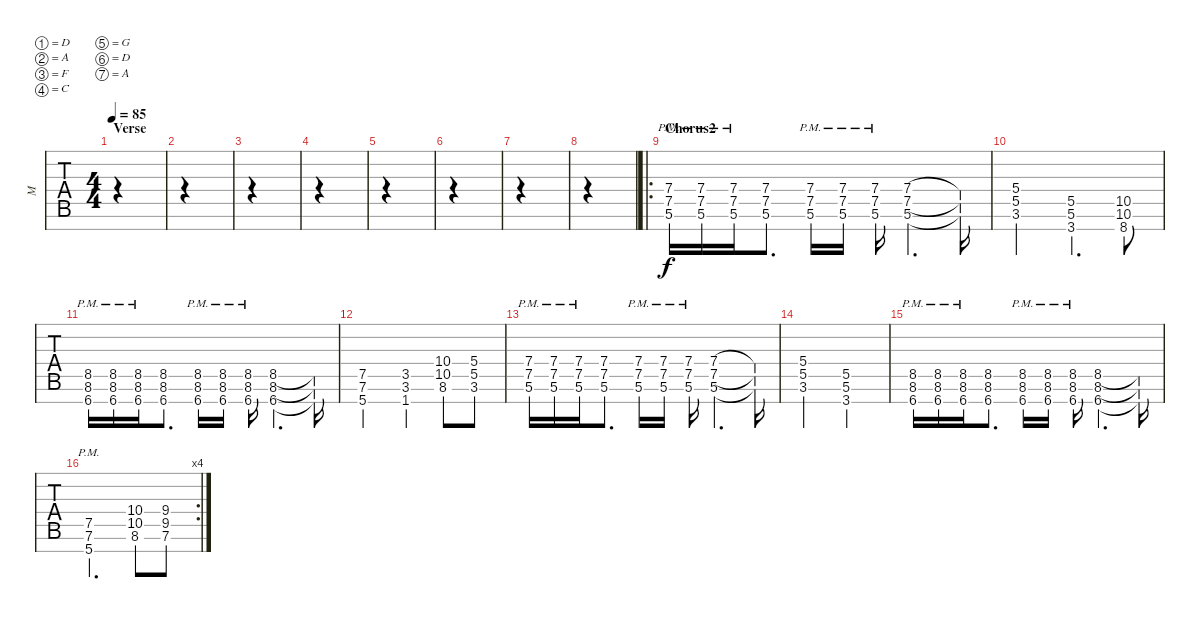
\defaultSystemsLayout 4
\bracketExtendMode groupsimilarinstruments
\otherSystemsTrackNameOrientation horizontal
\track ("Guitar - 2" "M") {solo instrument distortionguitar}
\staff {tabs}
\tuning (D4 A3 F3 C3 G2 D2 A1)
\ts (4 4)
\section ("" "Verse")
\scale
1.06963
\tempo 85
\accidentals auto
\clef g2
\ottava regular
\simile none
\scale
1.03909
\ks bb
|
\scale
0.97679
\scale
0.960908 |
\scale
0.97679
\scale
1.03909 |
\scale
0.97679
\scale
0.960908 |
\scale
1.06495
\scale
1.03909 |
\scale
0.972111
\scale
0.960908 |
\scale
0.972111
\scale
1.03909 |
\scale
0.990827
\scale
0.960908 |
\ro
\section ("" "Chorus2")
\scale
1.0978
\scale
1.03909 (7.5{pm acc forcenatural} 7.4{pm acc forcenatural} 5.6{pm acc forcenatural}).16 (7.5{pm acc forcenatural} 7.4{pm acc forcenatural} 5.6{pm acc forcenatural}).16 (7.5{pm acc forcenatural} 7.4{pm acc forcenatural} 5.6{pm acc forcenatural}).16 (7.5{acc forcenatural} 7.4{acc forcenatural} 5.6{acc forcenatural}).8{d} (7.5{pm acc forcenatural} 7.4{pm acc forcenatural} 5.6{pm acc forcenatural}).16 (7.5{pm acc forcenatural} 7.4{pm acc forcenatural} 5.6{pm acc forcenatural}).16 (7.5{pm acc forcenatural} 7.4{pm acc forcenatural} 5.6{pm acc forcenatural}).16 (7.5{acc forcenatural} 7.4{acc forcenatural} 5.6{acc forcenatural}).4{d} (7.5{t acc forcenatural} 7.4{t acc forcenatural} 5.6{t acc forcenatural}).16 |
\scale
0.967398
\scale
0.960908 (3.6{acc forcenatural} 5.5{acc forcenatural} 5.4{acc forcenatural}).2 (3.7{acc forcenatural} 5.6{acc forcenatural} 5.5{acc forcenatural}).4{d} (8.7{acc forcenatural} 10.6{acc forcenatural} 10.5{acc forcenatural}).8 |
\scale
0.967398
\scale
1.03909 (8.5{pm acc forcenatural} 8.6{pm acc forcenatural} 6.7{pm acc forcenatural}).16 (8.5{pm acc forcenatural} 8.6{pm acc forcenatural} 6.7{pm acc forcenatural}).16 (8.5{pm acc forcenatural} 8.6{pm acc forcenatural} 6.7{pm acc forcenatural}).16 (8.5{acc forcenatural} 8.6{acc forcenatural} 6.7{acc forcenatural}).8{d} (8.5{pm acc forcenatural} 8.6{pm acc forcenatural} 6.7{pm acc forcenatural}).16 (8.5{pm acc forcenatural} 8.6{pm acc forcenatural} 6.7{pm acc forcenatural}).16 (8.5{pm acc forcenatural} 8.6{pm acc forcenatural} 6.7{pm acc forcenatural}).16 (8.5{acc forcenatural} 8.6{acc forcenatural} 6.7{acc forcenatural}).4{d} (8.5{t acc forcenatural} 8.6{t acc forcenatural} 6.7{t acc forcenatural}).16 |
\scale
0.967398
\scale
0.960908 (5.7{acc forcenatural} 7.6{acc forcenatural} 7.5{acc forcenatural}).2 (3.6{acc forcenatural} 3.5{acc forcenatural} 1.7{acc forcenatural}).4 (10.5{acc forcenatural} 10.4{acc forcenatural} 8.6{acc forcenatural}).8 (3.6{acc forcenatural} 5.5{acc forcenatural} 5.4{acc forcenatural}).8 |
\scale
1.0574
\scale
1.03909 (7.5{pm acc forcenatural} 7.4{pm acc forcenatural} 5.6{pm acc forcenatural}).16 (7.5{pm acc forcenatural} 7.4{pm acc forcenatural} 5.6{pm acc forcenatural}).16 (7.5{pm acc forcenatural} 7.4{pm acc forcenatural} 5.6{pm acc forcenatural}).16 (7.5{acc forcenatural} 7.4{acc forcenatural} 5.6{acc forcenatural}).8{d} (7.5{pm acc forcenatural} 7.4{pm acc forcenatural} 5.6{pm acc forcenatural}).16 (7.5{pm acc forcenatural} 7.4{pm acc forcenatural} 5.6{pm acc forcenatural}).16 (7.5{pm acc forcenatural} 7.4{pm acc forcenatural} 5.6{pm acc forcenatural}).16 (7.5{acc forcenatural} 7.4{acc forcenatural} 5.6{acc forcenatural}).4{d} (7.5{t acc forcenatural} 7.4{t acc forcenatural} 5.6{t acc forcenatural}).16 |
\scale
0.964558
\scale
0.960908 (3.6{acc forcenatural} 5.5{acc forcenatural} 5.4{acc forcenatural}).2 (3.7{acc forcenatural} 5.6{acc forcenatural} 5.5{acc forcenatural}).2 |
\scale
0.964558
\scale
1.03909 (8.5{pm acc forcenatural} 8.6{pm acc forcenatural} 6.7{pm acc forcenatural}).16 (8.5{pm acc forcenatural} 8.6{pm acc forcenatural} 6.7{pm acc forcenatural}).16 (8.5{pm acc forcenatural} 8.6{pm acc forcenatural} 6.7{pm acc forcenatural}).16 (8.5{acc forcenatural} 8.6{acc forcenatural} 6.7{acc forcenatural}).8{d} (8.5{pm acc forcenatural} 8.6{pm acc forcenatural} 6.7{pm acc forcenatural}).16 (8.5{pm acc forcenatural} 8.6{pm acc forcenatural} 6.7{pm acc forcenatural}).16 (8.5{pm acc forcenatural} 8.6{pm acc forcenatural} 6.7{pm acc forcenatural}).16 (8.5{acc forcenatural} 8.6{acc forcenatural} 6.7{acc forcenatural}).4{d} (8.5{t acc forcenatural} 8.6{t acc forcenatural} 6.7{t acc forcenatural}).16 |
\rc 4
\scale
1.01349
\scale
0.960908 (7.5{pm acc forcenatural} 7.6{pm acc forcenatural} 5.7{acc forcenatural}).2{d} (10.5{acc forcenatural} 10.4{acc forcenatural} 8.6{acc forcenatural}).8 (7.6{acc forcenatural} 9.5{acc #} 9.4{acc forcenatural}).8
